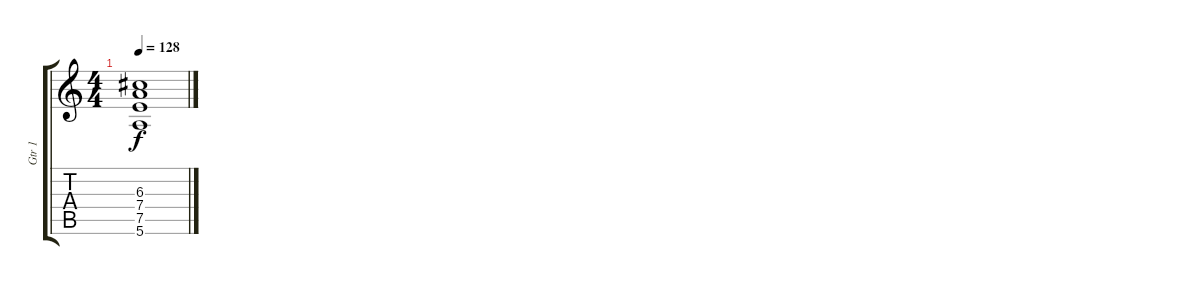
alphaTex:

\track ("Gtr 1" "Gtr 1") {instrument distortionguitar}
\staff {score tabs}
\tuning (E4 B3 G3 D3 A2 E2) {hide}
\ts (4 4)
\tempo 128
\clef g2
\ks c
(6.3 7.4 7.5 5.6).1{dy f}
